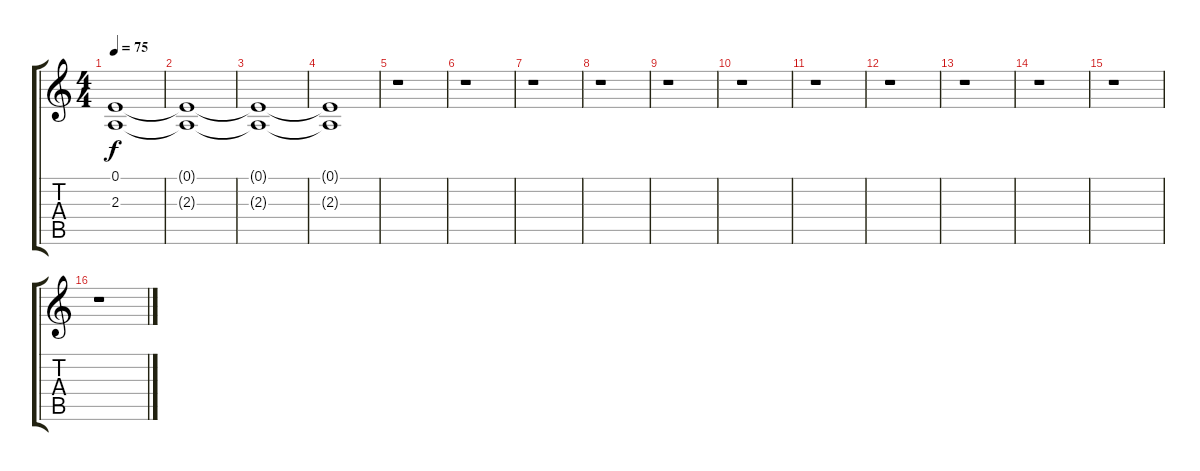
\track "" {instrument synthbrass1}
\staff {score tabs}
\tuning (E4 B3 G3 D3 A2 E2) {hide}
\ts (4 4)
\tempo 75
\clef g2
\ks c
(0.1{t} 2.3{t}).1{dy f} |
(0.1{t} 2.3{t}).1 |
(0.1{t} 2.3{t}).1 |
(0.1{t} 2.3{t}).1 |
r.1 |
r.1 |
r.1 |
r.1 |
r.1 |
r.1 |
r.1 |
r.1 |
r.1 |
r.1 |
r.1 |
r.1
